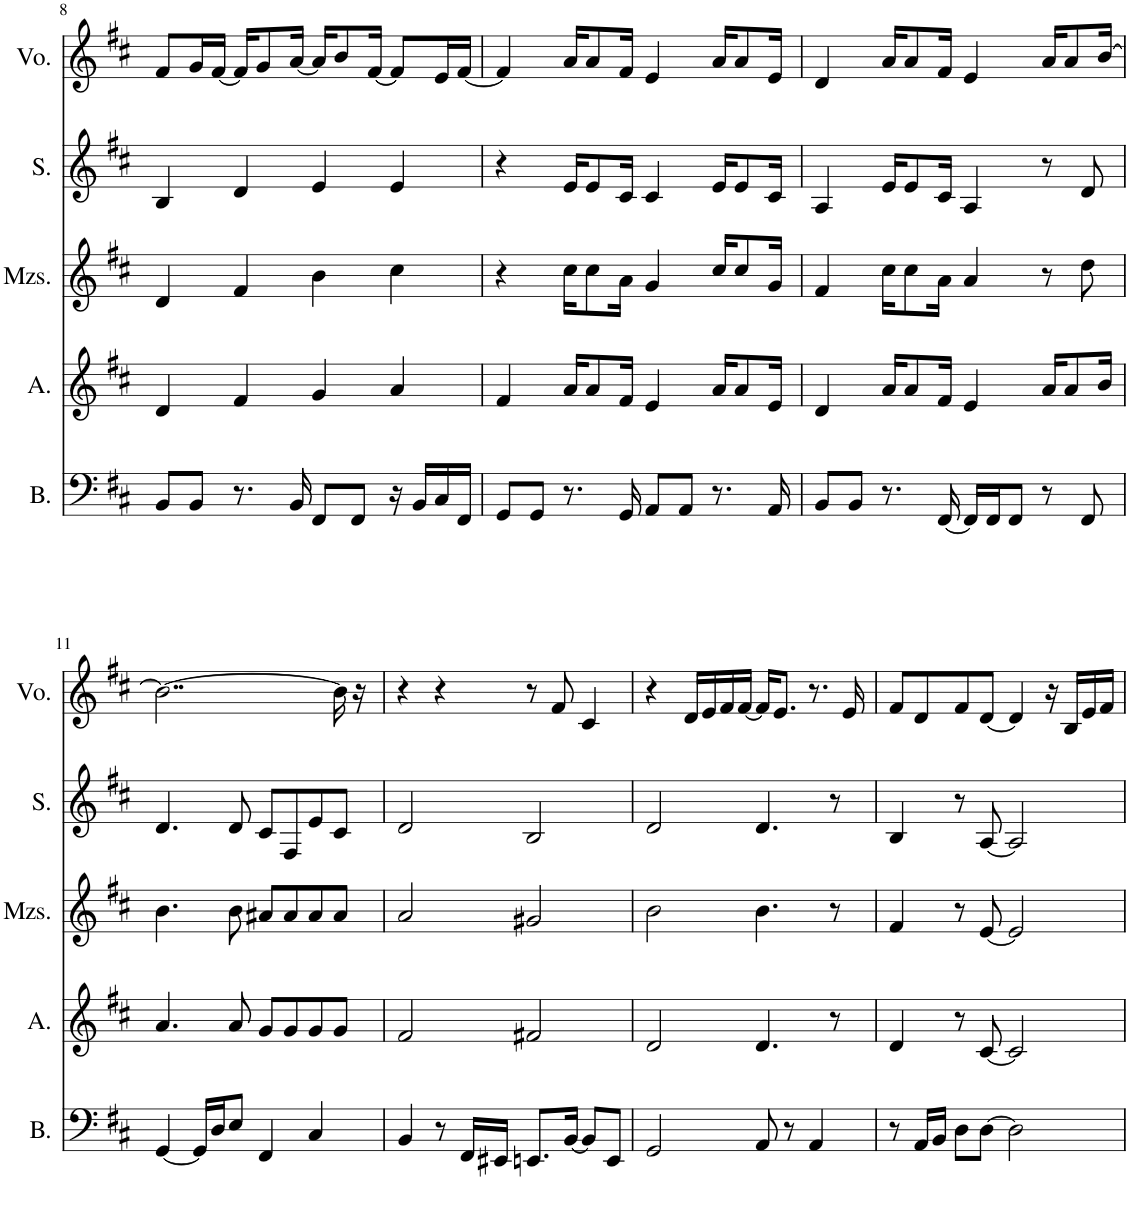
**kern	**kern	**kern	**kern	**kern
*part5	*part4	*part3	*part2	*part1
*staff5	*staff4	*staff3	*staff2	*staff1
*I"Bass	*I"Alto	*I"Mezzosoprano	*I"Soprano	*I"Voice
*I'B.	*I'A.	*I'Mzs.	*I'S.	*I'Vo.
!!LO:PB:g=z
*clefF4	*clefG2	*clefG2	*clefG2	*clefG2
*k[f#c#]	*k[f#c#]	*k[f#c#]	*k[f#c#]	*k[f#c#]
*M4/4	*M4/4	*M4/4	*M4/4	*M4/4
*met(c)	*met(c)	*met(c)	*met(c)	*met(c)
=8	=8	=8	=8	=8
8BB/L	4d/	4d/	4B/	8f#/L
8BB/J	.	.	.	16g/L
.	.	.	.	[16f#/JJ
8.r	4f#/	4f#/	4d/	16f#/KL]
.	.	.	.	8g/
16BB/	.	.	.	[16a/Jk
8FF#/L	4g/	4b\	4e/	16a/KL]
.	.	.	.	8b/
8FF#/J	.	.	.	.
.	.	.	.	[16f#/Jk
16r	4a/	4cc#\	4e/	8f#/L]
16BB/LL	.	.	.	.
16C#/	.	.	.	16e/L
16FF#/JJ	.	.	.	[16f#/JJ
=9	=9	=9	=9	=9
8GG/L	4f#/	4r	4r	4f#/]
8GG/J	.	.	.	.
8.r	16a/KL	16cc#\KL	16e/KL	16a/KL
.	8a/	8cc#\	8e/	8a/
16GG/	16f#/Jk	16a\Jk	16c#/Jk	16f#/Jk
8AA/L	4e/	4g/	4c#/	4e/
8AA/J	.	.	.	.
8.r	16a/KL	16cc#/KL	16e/KL	16a/KL
.	8a/	8cc#/	8e/	8a/
16AA/	16e/Jk	16g/Jk	16c#/Jk	16e/Jk
=10	=10	=10	=10	=10
8BB/L	4d/	4f#/	4A/	4d/
8BB/J	.	.	.	.
8.r	16a/KL	16cc#\KL	16e/KL	16a/KL
.	8a/	8cc#\	8e/	8a/
[16FF#/	16f#/Jk	16a\Jk	16c#/Jk	16f#/Jk
16FF#/LL]	4e/	4a/	4A/	4e/
16FF#/J	.	.	.	.
8FF#/J	.	.	.	.
8r	16a/KL	8r	8r	16a/KL
.	8a/	.	.	8a/
8FF#/	.	8dd\	8d/	.
.	16b/Jk	.	.	[16b/Jk
!!LO:LB:g=z
=11	=11	=11	=11	=11
[4GG/	4.a/	4.b\	4.d/	2..b\_
16GG/LL]	.	.	.	.
16D/J	.	.	.	.
8E/J	8a/	8b\	8d/	.
4FF#/	8g/L	8a#X/L	8c#/L	.
.	8g/	8a#/	8F#/	.
4C#/	8g/	8a#/	8e/	.
.	8g/J	8a#/J	8c#/J	16b\]
.	.	.	.	16r
=12	=12	=12	=12	=12
4BB/	2f#/	2a/	2d/	4r
8r	.	.	.	4r
16FF#/LL	.	.	.	.
16EE#X/JJ	.	.	.	.
8.EEn/L	2f#X/	2g#X/	2B/	8r
.	.	.	.	8f#/
[16BB/Jk	.	.	.	.
8BB/L]	.	.	.	4c#/
8EE/J	.	.	.	.
=13	=13	=13	=13	=13
2GG/	2d/	2b\	2d/	4r
.	.	.	.	16d/LL
.	.	.	.	16e/
.	.	.	.	16f#/
.	.	.	.	[16f#/JJ
8AA/	4.d/	4.b\	4.d/	16f#/KL]
.	.	.	.	8.e/J
8r	.	.	.	.
4AA/	.	.	.	8.r
.	8r	8r	8r	.
.	.	.	.	16e/
=14	=14	=14	=14	=14
8r	4d/	4f#/	4B/	8f#/L
16AA/LL	.	.	.	8d/
16BB/JJ	.	.	.	.
8D\L	8r	8r	8r	8f#/
[8D\J	[8c#/	[8e/	[8A/	[8d/J
2D\]	2c#/]	2e/]	2A/]	4d/]
.	.	.	.	16r
.	.	.	.	16B/LL
.	.	.	.	16e/
.	.	.	.	16f#/JJ
=	=	=	=	=
*-	*-	*-	*-	*-
